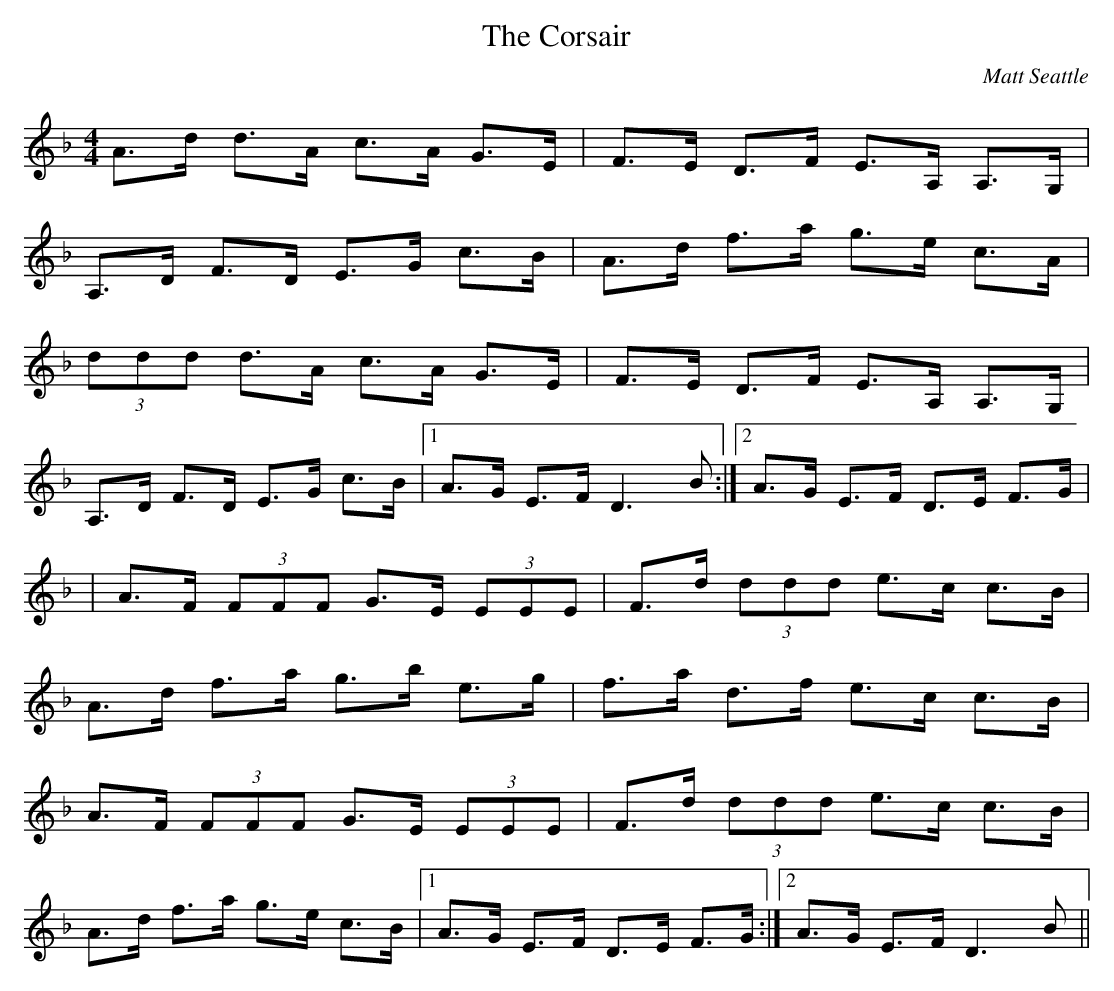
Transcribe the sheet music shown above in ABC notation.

X:1
T:Corsair, The
M:4/4
L:1/8
C:Matt Seattle
K:D min
A>d d>A c>A G>E|F>E D>F E>A, A,>G,|
A,>D F>D E>G c>B|A>d f>a g>e c>A|
(3ddd d>A c>A G>E|F>E D>F E>A, A,>G,|
A,>D F>D E>G c>B|1 A>G E>F D3 B:|2 A>G E>F D>E F>G|
|A>F (3FFF G>E (3EEE|F>d (3ddd e>c c>B|
A>d f>a g>b e>g|f>a d>f e>c c>B|
A>F (3FFF G>E (3EEE|F>d (3ddd e>c c>B|
A>d f>a g>e c>B|1A>G E>F D>E F>G:|2A>G E>F D3 B||
